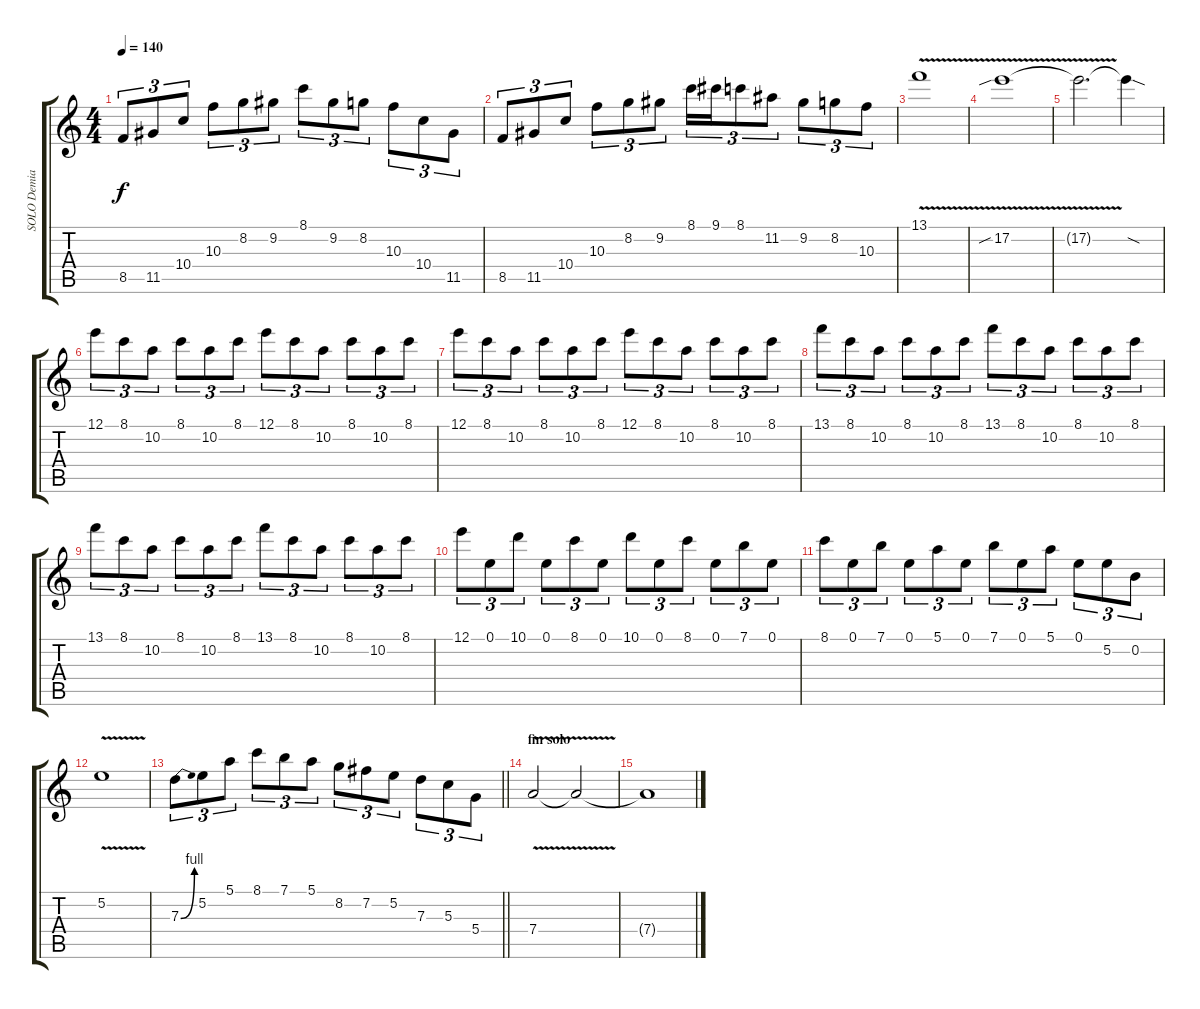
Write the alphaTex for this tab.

\track ("SOLO Demian" "SOLO Demia") {instrument overdrivenguitar}
\staff {score tabs}
\tuning (E4 B3 G3 D3 A2 E2) {hide}
\ts (4 4)
\tempo 140
\clef g2
\ks c
8.5.8{tu (3 2) dy f} 11.5.8{tu (3 2)} 10.4.8{tu (3 2)} 10.3.8{tu (3 2)} 8.2.8{tu (3 2)} 9.2.8{tu (3 2)} 8.1.8{tu (3 2)} 9.2.8{tu (3 2)} 8.2.8{tu (3 2)} 10.3.8{tu (3 2)} 10.4.8{tu (3 2)} 11.5.8{tu (3 2)} |
8.5.8{tu (3 2)} 11.5.8{tu (3 2)} 10.4.8{tu (3 2)} 10.3.8{tu (3 2)} 8.2.8{tu (3 2)} 9.2.8{tu (3 2)} 8.1.16{tu (3 2)} 9.1.16{tu (3 2)} 8.1.8{tu (3 2)} 11.2.8{tu (3 2)} 9.2.8{tu (3 2)} 8.2.8{tu (3 2)} 10.3.8{tu (3 2)} |
13.1{v}.1 |
17.2{v sib}.1 |
17.2{t}.2{d} 17.2{sod t}.4 |
12.1.8{tu (3 2)} 8.1.8{tu (3 2)} 10.2.8{tu (3 2)} 8.1.8{tu (3 2)} 10.2.8{tu (3 2)} 8.1.8{tu (3 2)} 12.1.8{tu (3 2)} 8.1.8{tu (3 2)} 10.2.8{tu (3 2)} 8.1.8{tu (3 2)} 10.2.8{tu (3 2)} 8.1.8{tu (3 2)} |
12.1.8{tu (3 2)} 8.1.8{tu (3 2)} 10.2.8{tu (3 2)} 8.1.8{tu (3 2)} 10.2.8{tu (3 2)} 8.1.8{tu (3 2)} 12.1.8{tu (3 2)} 8.1.8{tu (3 2)} 10.2.8{tu (3 2)} 8.1.8{tu (3 2)} 10.2.8{tu (3 2)} 8.1.8{tu (3 2)} |
13.1.8{tu (3 2)} 8.1.8{tu (3 2)} 10.2.8{tu (3 2)} 8.1.8{tu (3 2)} 10.2.8{tu (3 2)} 8.1.8{tu (3 2)} 13.1.8{tu (3 2)} 8.1.8{tu (3 2)} 10.2.8{tu (3 2)} 8.1.8{tu (3 2)} 10.2.8{tu (3 2)} 8.1.8{tu (3 2)} |
13.1.8{tu (3 2)} 8.1.8{tu (3 2)} 10.2.8{tu (3 2)} 8.1.8{tu (3 2)} 10.2.8{tu (3 2)} 8.1.8{tu (3 2)} 13.1.8{tu (3 2)} 8.1.8{tu (3 2)} 10.2.8{tu (3 2)} 8.1.8{tu (3 2)} 10.2.8{tu (3 2)} 8.1.8{tu (3 2)} |
12.1.8{tu (3 2)} 0.1.8{tu (3 2)} 10.1.8{tu (3 2)} 0.1.8{tu (3 2)} 8.1.8{tu (3 2)} 0.1.8{tu (3 2)} 10.1.8{tu (3 2)} 0.1.8{tu (3 2)} 8.1.8{tu (3 2)} 0.1.8{tu (3 2)} 7.1.8{tu (3 2)} 0.1.8{tu (3 2)} |
8.1.8{tu (3 2)} 0.1.8{tu (3 2)} 7.1.8{tu (3 2)} 0.1.8{tu (3 2)} 5.1.8{tu (3 2)} 0.1.8{tu (3 2)} 7.1.8{tu (3 2)} 0.1.8{tu (3 2)} 5.1.8{tu (3 2)} 0.1.8{tu (3 2)} 5.2.8{tu (3 2)} 0.2.8{tu (3 2)} |
5.2{v}.1 |
\barLineRight lightlight
7.3{be (bend 0 0 60 4)}.8{tu (3 2)} 5.2.8{tu (3 2)} 5.1.8{tu (3 2)} 8.1.8{tu (3 2)} 7.1.8{tu (3 2)} 5.1.8{tu (3 2)} 8.2.8{tu (3 2)} 7.2.8{tu (3 2)} 5.2.8{tu (3 2)} 7.3.8{tu (3 2)} 5.3.8{tu (3 2)} 5.4.8{tu (3 2)} |
\section ("" "fin solo")
7.4{v}.2 7.4{t}.2{volume 0} |
7.4{t}.1
